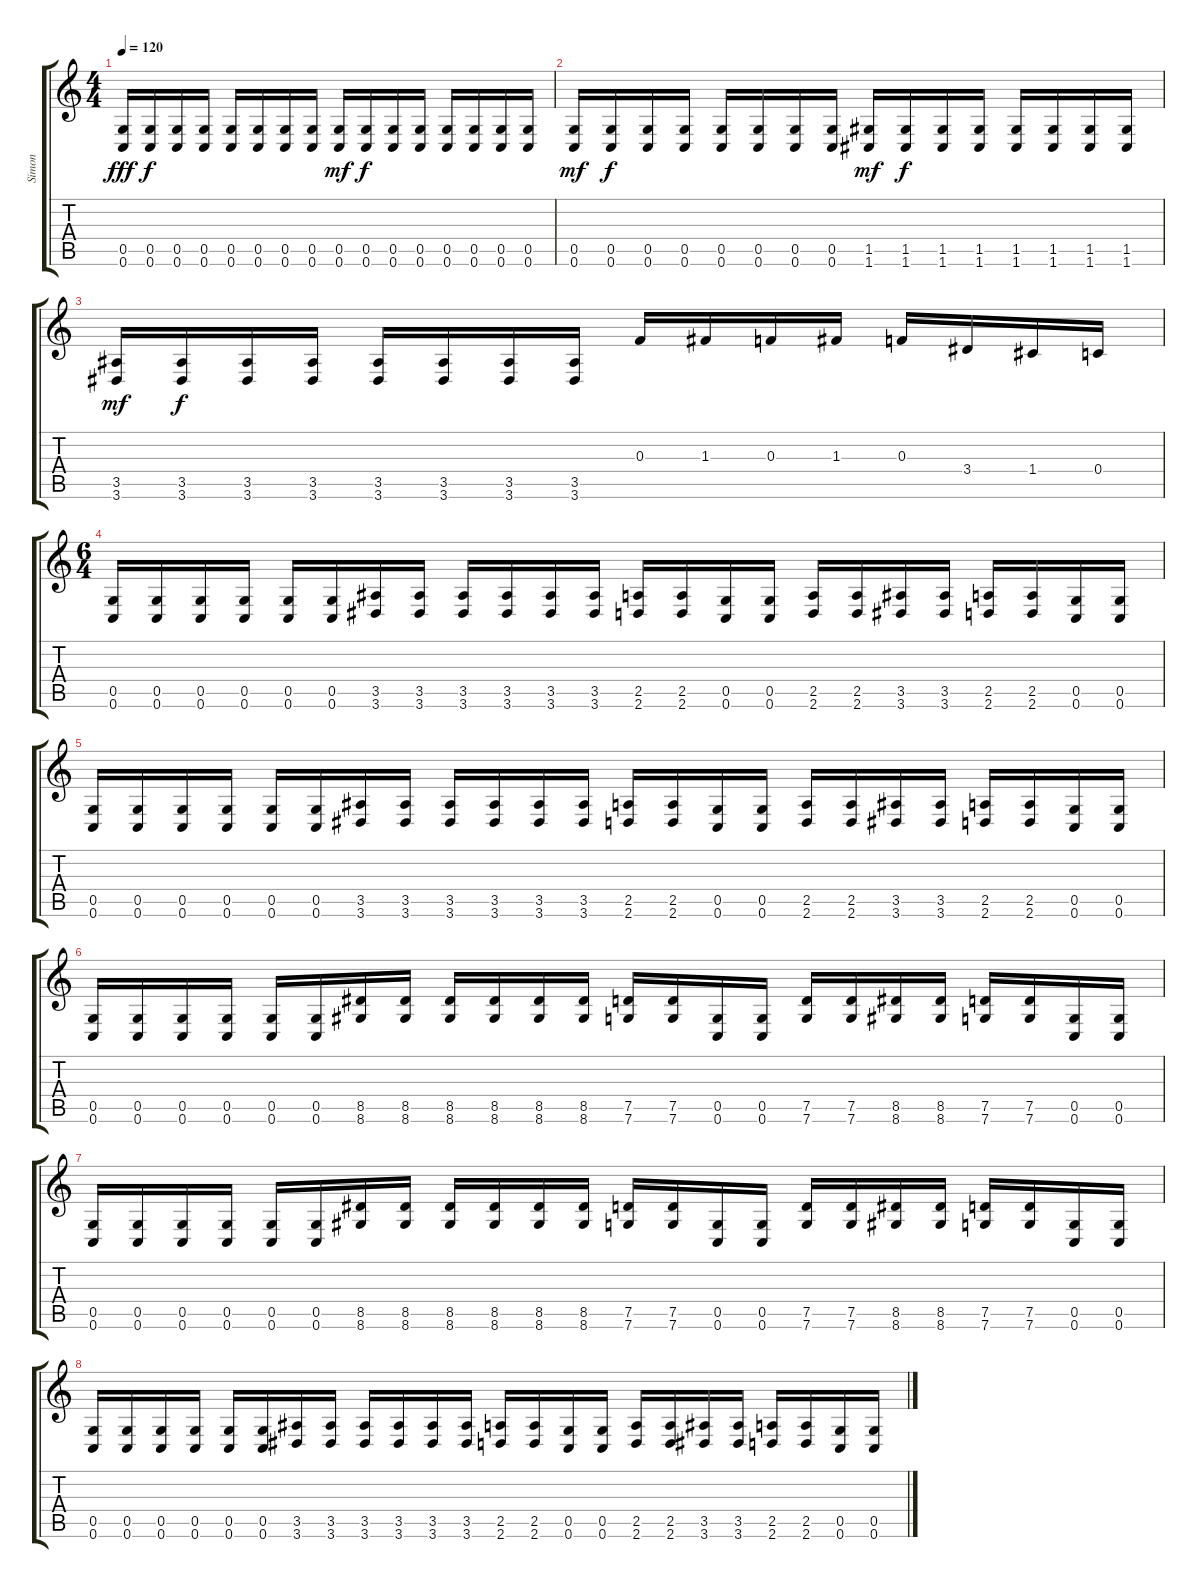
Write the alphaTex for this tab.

\track ("Simon" "Simon") {instrument distortionguitar}
\staff {score tabs}
\tuning (D4 A3 F3 C3 G2 C2) {hide}
\ts (4 4)
\tempo 120
\clef g2
\ks c
(0.5 0.6).16{dy fff} (0.5 0.6).16{dy f} (0.5 0.6).16 (0.5 0.6).16 (0.5 0.6).16 (0.5 0.6).16 (0.5 0.6).16 (0.5 0.6).16 (0.5 0.6).16{dy mf} (0.5 0.6).16{dy f} (0.5 0.6).16 (0.5 0.6).16 (0.5 0.6).16 (0.5 0.6).16 (0.5 0.6).16 (0.5 0.6).16 |
(0.5 0.6).16{dy mf} (0.5 0.6).16{dy f} (0.5 0.6).16 (0.5 0.6).16 (0.5 0.6).16 (0.5 0.6).16 (0.5 0.6).16 (0.5 0.6).16 (1.5 1.6).16{dy mf} (1.5 1.6).16{dy f} (1.5 1.6).16 (1.5 1.6).16 (1.5 1.6).16 (1.5 1.6).16 (1.5 1.6).16 (1.5 1.6).16 |
(3.5 3.6).16{dy mf} (3.5 3.6).16{dy f} (3.5 3.6).16 (3.5 3.6).16 (3.5 3.6).16 (3.5 3.6).16 (3.5 3.6).16 (3.5 3.6).16 0.3.16 1.3.16 0.3.16 1.3.16 0.3.16 3.4.16 1.4.16 0.4.16 |
\ts (6 4)
(0.5 0.6).16 (0.5 0.6).16{balance 10} (0.5 0.6).16 (0.5 0.6).16 (0.5 0.6).16 (0.5 0.6).16 (3.5 3.6).16 (3.5 3.6).16 (3.5 3.6).16 (3.5 3.6).16 (3.5 3.6).16 (3.5 3.6).16 (2.5 2.6).16 (2.5 2.6).16 (0.5 0.6).16 (0.5 0.6).16 (2.5 2.6).16 (2.5 2.6).16 (3.5 3.6).16 (3.5 3.6).16 (2.5 2.6).16 (2.5 2.6).16 (0.5 0.6).16 (0.5 0.6).16 |
(0.5 0.6).16 (0.5 0.6).16 (0.5 0.6).16 (0.5 0.6).16 (0.5 0.6).16 (0.5 0.6).16 (3.5 3.6).16 (3.5 3.6).16 (3.5 3.6).16 (3.5 3.6).16 (3.5 3.6).16 (3.5 3.6).16 (2.5 2.6).16 (2.5 2.6).16 (0.5 0.6).16 (0.5 0.6).16 (2.5 2.6).16 (2.5 2.6).16 (3.5 3.6).16 (3.5 3.6).16 (2.5 2.6).16 (2.5 2.6).16 (0.5 0.6).16 (0.5 0.6).16 |
(0.5 0.6).16 (0.5 0.6).16 (0.5 0.6).16 (0.5 0.6).16 (0.5 0.6).16 (0.5 0.6).16 (8.5 8.6).16 (8.5 8.6).16 (8.5 8.6).16 (8.5 8.6).16 (8.5 8.6).16 (8.5 8.6).16 (7.5 7.6).16 (7.5 7.6).16 (0.5 0.6).16 (0.5 0.6).16 (7.5 7.6).16 (7.5 7.6).16 (8.5 8.6).16 (8.5 8.6).16 (7.5 7.6).16 (7.5 7.6).16 (0.5 0.6).16 (0.5 0.6).16 |
(0.5 0.6).16 (0.5 0.6).16 (0.5 0.6).16 (0.5 0.6).16 (0.5 0.6).16 (0.5 0.6).16 (8.5 8.6).16 (8.5 8.6).16 (8.5 8.6).16 (8.5 8.6).16 (8.5 8.6).16 (8.5 8.6).16 (7.5 7.6).16 (7.5 7.6).16 (0.5 0.6).16 (0.5 0.6).16 (7.5 7.6).16 (7.5 7.6).16 (8.5 8.6).16 (8.5 8.6).16 (7.5 7.6).16 (7.5 7.6).16 (0.5 0.6).16 (0.5 0.6).16 |
(0.5 0.6).16 (0.5 0.6).16 (0.5 0.6).16 (0.5 0.6).16 (0.5 0.6).16 (0.5 0.6).16 (3.5 3.6).16 (3.5 3.6).16 (3.5 3.6).16 (3.5 3.6).16 (3.5 3.6).16 (3.5 3.6).16 (2.5 2.6).16 (2.5 2.6).16 (0.5 0.6).16 (0.5 0.6).16 (2.5 2.6).16 (2.5 2.6).16 (3.5 3.6).16 (3.5 3.6).16 (2.5 2.6).16 (2.5 2.6).16 (0.5 0.6).16 (0.5 0.6).16
